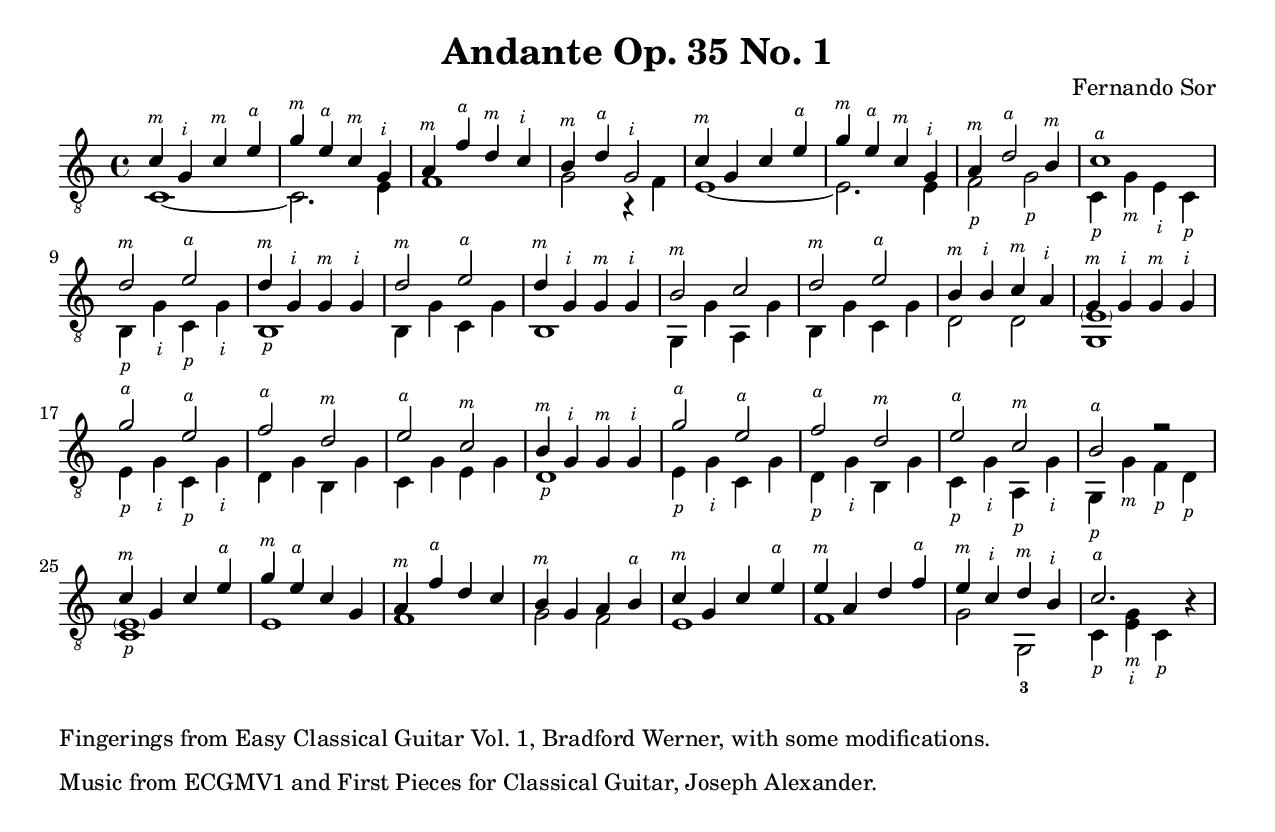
\version "2.18.2"
\include "style.ily"

\header {
  title = "Andante Op. 35 No. 1"
  composer = "Fernando Sor"
}

{
  \clef "treble_8" \time 4/4 \key c \major 
  <<
    \relative c {
      %{1%} c'4\M g\I c\M e\A | g4\M e\A c\M g\I | a4\M f'\A d\M c\I | b4\M d\A g,2\I |
      c4\M g c e\A | g4\M e\A c\M g\I | a4\M d2\A b4\M | c1\A |
      %{9%} d2\M e\A | d4\M g,\I g\M g\I | d'2\M e\A | d4\M g,\I g\M g\I |
      b2\M c | d2\M e\A | b4\M b\I c\M a\I | g4\M g\I g\M g\I |
      %{17%} g'2\A e\A | f\A d\M | e\A c\M | b4\M g\I g\M g\I |
      g'2\A e\A | f\A d\M | e\A c\M | b\A r |
      %{25%} c4\M g c e\A | g\M e\A c g | a\M f'\A d c | b\M g a b\A |
      c4\M g c e\A | e\M a, d f\A | e\M c\I d\M b\I | c2.\A
    }
    \\
    \relative c {
      %{1%} c1~ | c2. e4 | f1 | g2 r4 f |
      e1~ | e2. e4 | f2\P g\P | c,4\P g'\M e\I c\P |
      %{9%} b4\P g'\I c,\P g'\I | b,1\P | b4 g' c, g' | b,1 |
      g4 g' a, g' | b,4 g' c, g' | d2 d | <g, \parenthesize e'>1 |
      %{17%} e'4\P g\I c,\P g'\I | d g b, g' | c, g' e g | d1\P |
      e4\P g\I c, g' | d\P g\I b, g' | c,\P g'\I a,\P g'\I | g,\P g'\M f\P d\P |
      %{25%} <c \parenthesize e>1\P | e | f | g2 f |
      e1 | f | g2 g,-3 | c4\P <e g>\M\I c\P
    }
  >>
  r4 |
}

\markuplist { \override-lines #'(baseline-skip . 3) {
  \vspace #1
  \wordwrap {
    Fingerings from Easy Classical Guitar Vol. 1, Bradford Werner, with some modifications.
  }
  \vspace #0.7
  \wordwrap {
    Music from ECGMV1 and First Pieces for Classical Guitar, Joseph Alexander.
  }
%{
  \vspace #0.3
  \wordwrap {
    Is the voicing (stem direction) in measure 4 correct?
    \score {
      \layout { ragged-right = ##t }
      <<
        \relative c'' {b4\M d\A g, f\P}
        \\
        \relative c'' {g2\P g\I}
      >>
    }
  }
  \vspace #0.3
  \wordwrap {
    Is the e in measure 30 correct?
  }
%}
}}
